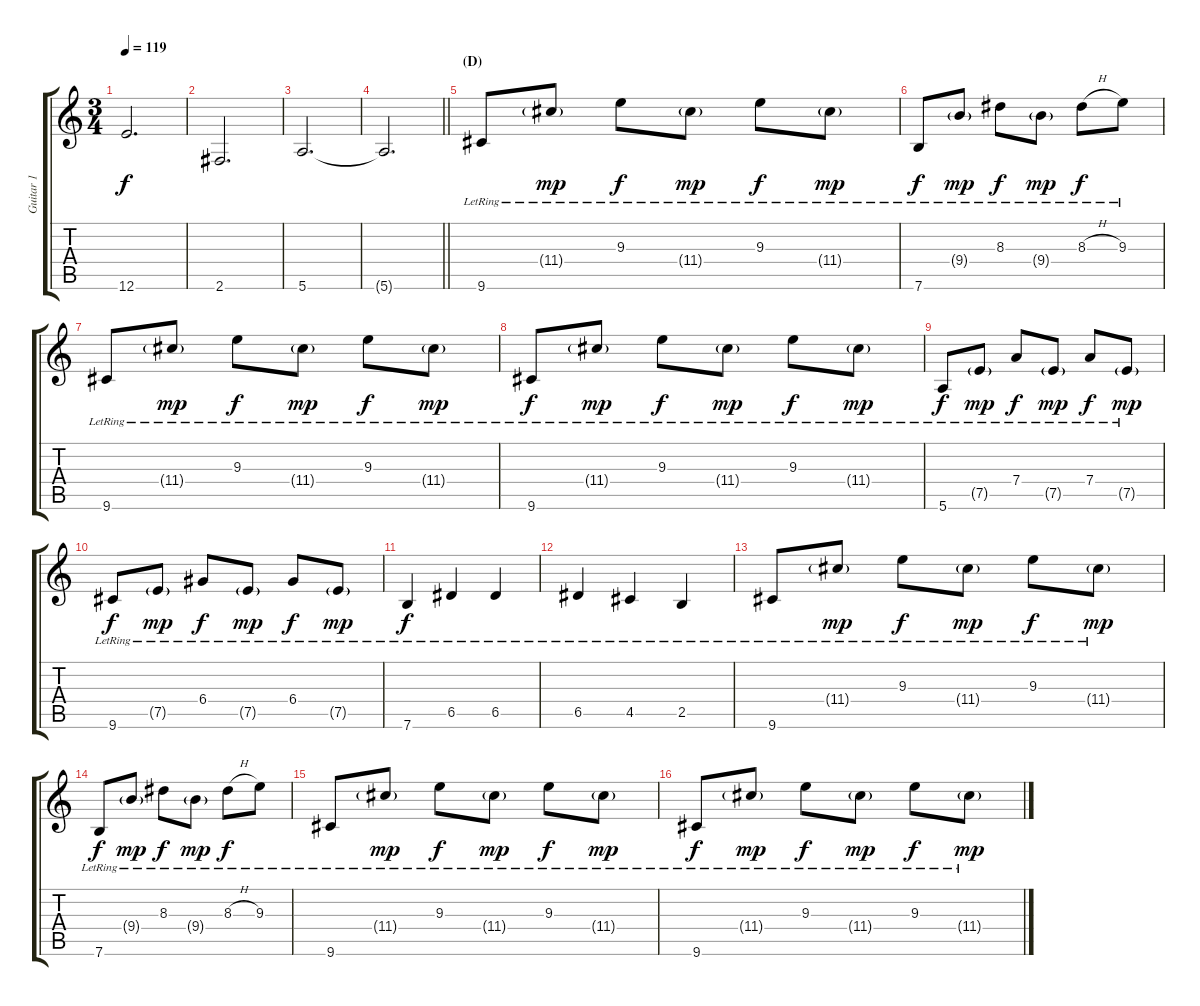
\track ("Guitar 1" "Guitar 1") {instrument electricguitarjazz}
\staff {score tabs}
\tuning (E4 B3 G3 D3 A2 E2) {hide}
\ts (3 4)
\tempo 119
\clef g2
\ks c
12.6.2{d dy f} |
2.6.2{d} |
5.6.2{d} |
\barLineRight lightlight
5.6{t}.2{d} |
\section ("" "(D)")
9.6{lr}.8 11.4{g lr}.8{dy mp} 9.3{lr}.8{dy f} 11.4{g lr}.8{dy mp} 9.3{lr}.8{dy f} 11.4{g lr}.8{dy mp} |
7.6{lr}.8{dy f} 9.4{g lr}.8{dy mp} 8.3{lr}.8{dy f} 9.4{g lr}.8{dy mp} 8.3{h lr}.8{dy f} 9.3{lr}.8 |
9.6{lr}.8 11.4{g lr}.8{dy mp} 9.3{lr}.8{dy f} 11.4{g lr}.8{dy mp} 9.3{lr}.8{dy f} 11.4{g lr}.8{dy mp} |
9.6{lr}.8{dy f} 11.4{g lr}.8{dy mp} 9.3{lr}.8{dy f} 11.4{g lr}.8{dy mp} 9.3{lr}.8{dy f} 11.4{g lr}.8{dy mp} |
5.6{lr}.8{dy f} 7.5{g lr}.8{dy mp} 7.4{lr}.8{dy f} 7.5{g lr}.8{dy mp} 7.4{lr}.8{dy f} 7.5{g lr}.8{dy mp} |
9.6{lr}.8{dy f} 7.5{g lr}.8{dy mp} 6.4{lr}.8{dy f} 7.5{g lr}.8{dy mp} 6.4{lr}.8{dy f} 7.5{g lr}.8{dy mp} |
7.6{lr}.4{dy f} 6.5{lr}.4 6.5{lr}.4 |
6.5{lr}.4 4.5{lr}.4 2.5{lr}.4 |
9.6{lr}.8 11.4{g lr}.8{dy mp} 9.3{lr}.8{dy f} 11.4{g lr}.8{dy mp} 9.3{lr}.8{dy f} 11.4{g lr}.8{dy mp} |
7.6{lr}.8{dy f} 9.4{g lr}.8{dy mp} 8.3{lr}.8{dy f} 9.4{g lr}.8{dy mp} 8.3{h lr}.8{dy f} 9.3{lr}.8 |
9.6{lr}.8 11.4{g lr}.8{dy mp} 9.3{lr}.8{dy f} 11.4{g lr}.8{dy mp} 9.3{lr}.8{dy f} 11.4{g lr}.8{dy mp} |
9.6{lr}.8{dy f} 11.4{g lr}.8{dy mp} 9.3{lr}.8{dy f} 11.4{g lr}.8{dy mp} 9.3{lr}.8{dy f} 11.4{g lr}.8{dy mp}
